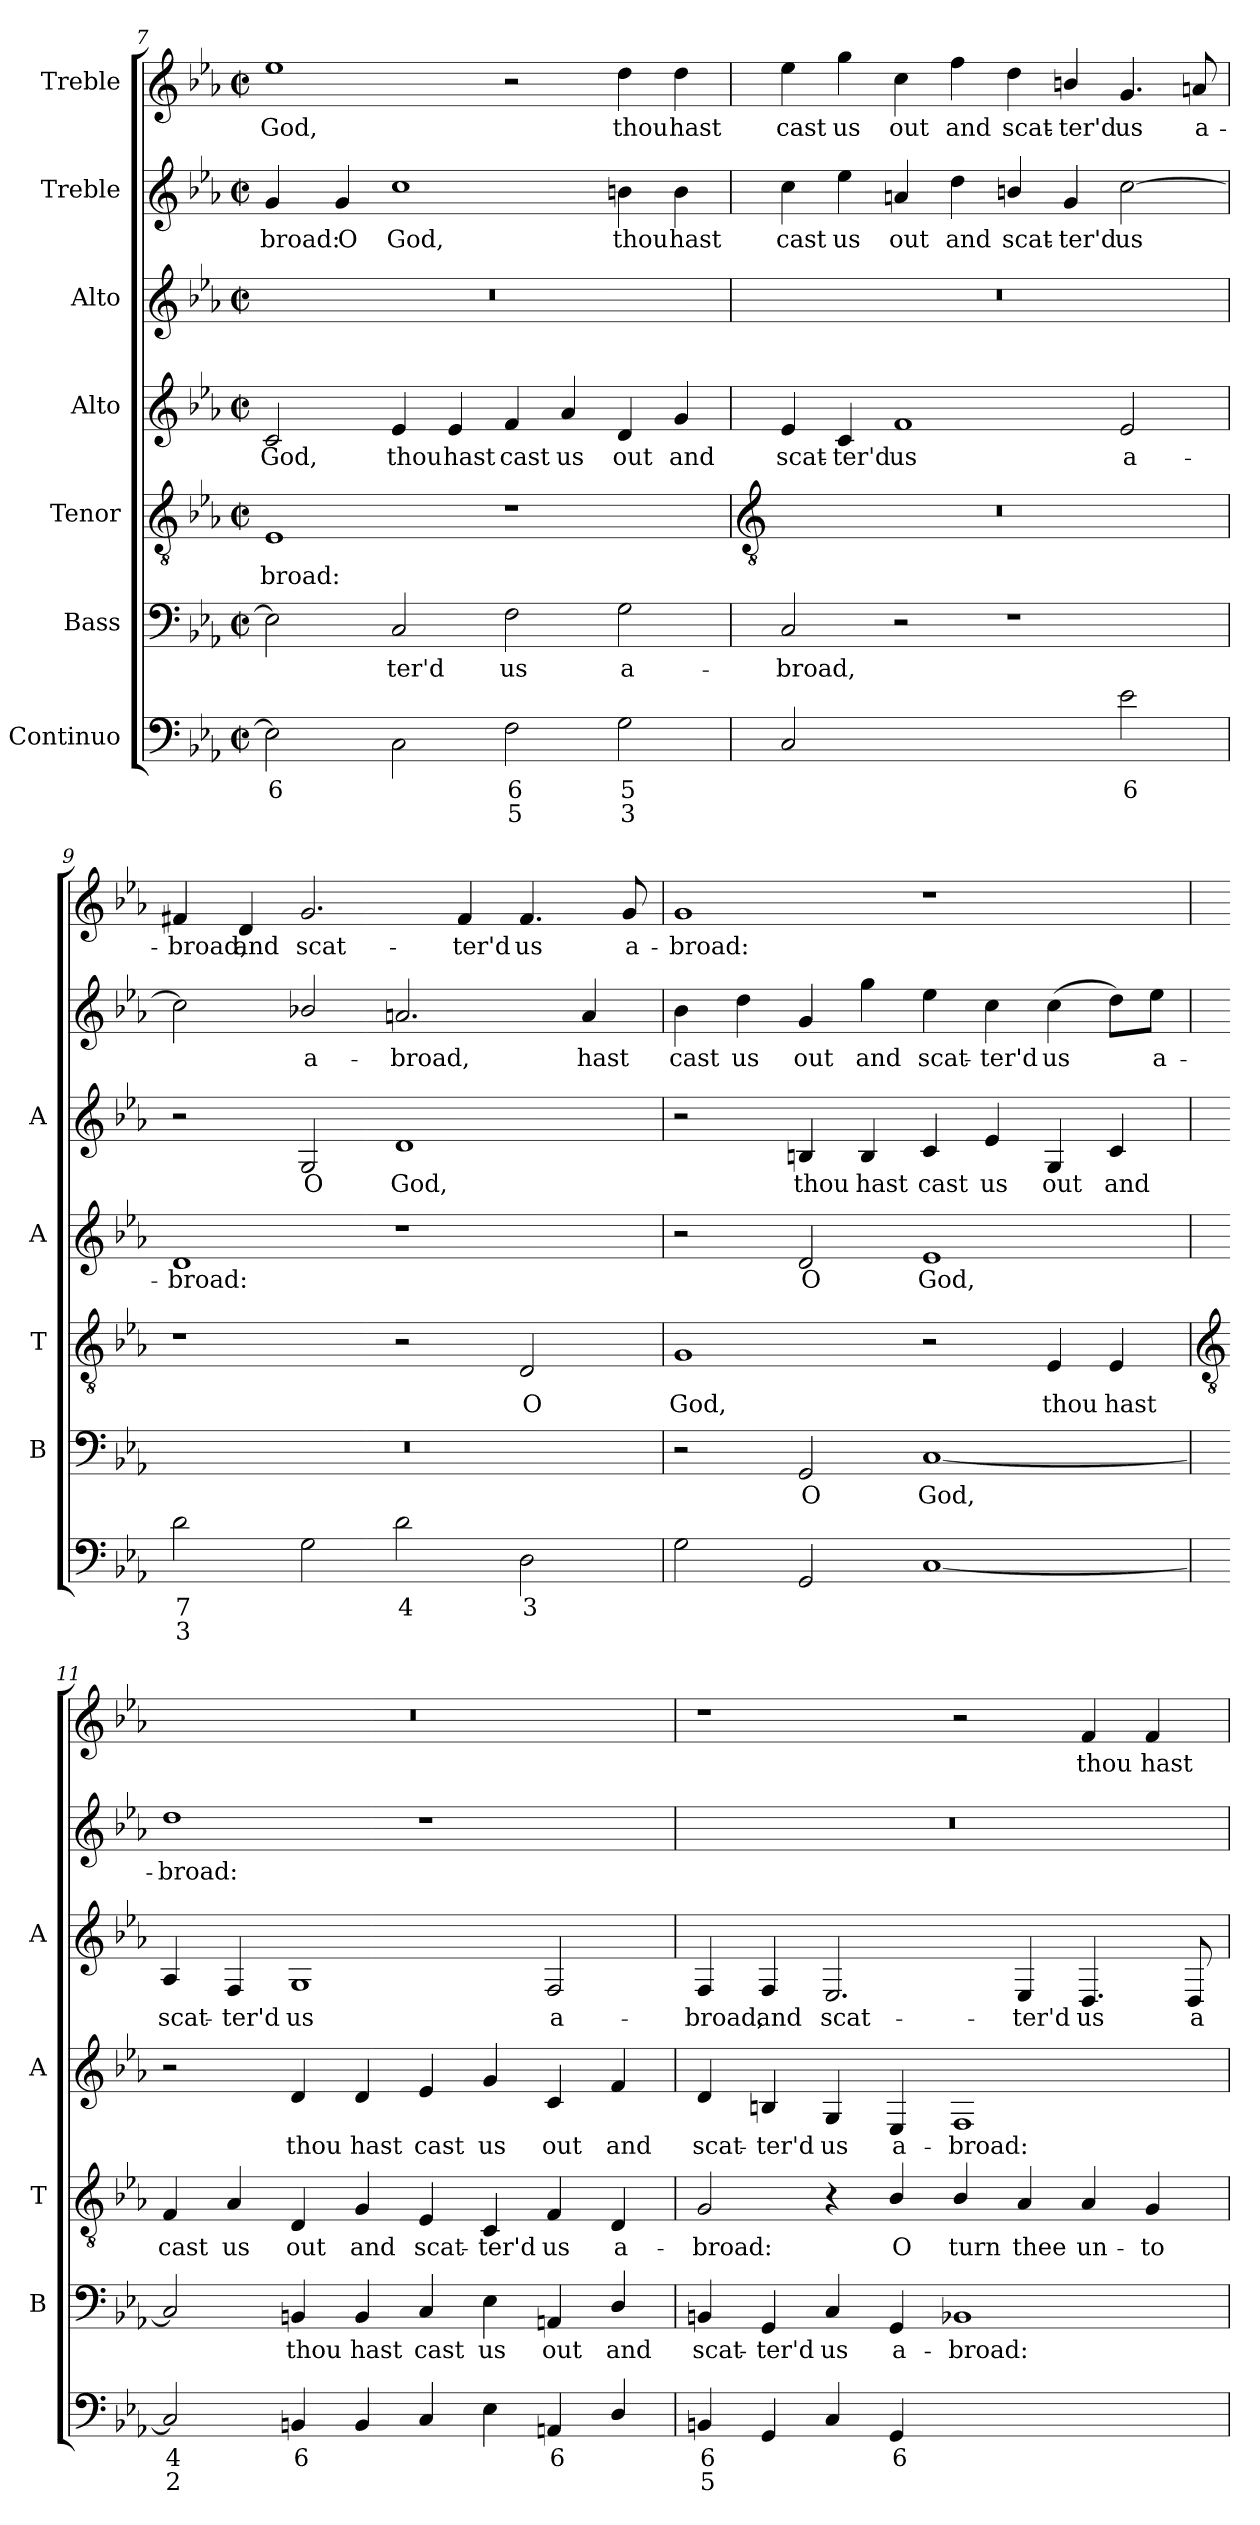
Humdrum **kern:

**kern	**text	**text	**kern	**text	**kern	**text	**kern	**text	**kern	**text	**kern	**text	**kern	**text
*part7	*part7	*part7	*part6	*part6	*part5	*part5	*part4	*part4	*part3	*part3	*part2	*part2	*part1	*part1
*staff7	*staff7	*staff7	*staff6	*staff6	*staff5	*staff5	*staff4	*staff4	*staff3	*staff3	*staff2	*staff2	*staff1	*staff1
*I"Continuo	*	*	*I"Bass	*	*I"Tenor	*	*I"Alto	*	*I"Alto	*	*I"Treble	*	*I"Treble	*
*	*	*	*I'B	*	*I'T	*	*I'A	*	*I'A	*	*	*	*	*
*clefF4	*	*	*clefF4	*	*clefGv2	*	*clefG2	*	*clefG2	*	*clefG2	*	*clefG2	*
*k[b-e-a-]	*	*	*k[b-e-a-]	*	*k[b-e-a-]	*	*k[b-e-a-]	*	*k[b-e-a-]	*	*k[b-e-a-]	*	*k[b-e-a-]	*
*E-:	*	*	*E-:	*	*E-:	*	*E-:	*	*E-:	*	*E-:	*	*E-:	*
*M4/2	*	*	*M4/2	*	*M4/2	*	*M4/2	*	*M4/2	*	*M4/2	*	*M4/2	*
*met(c|)	*	*	*met(c|)	*	*met(c|)	*	*met(c|)	*	*met(c|)	*	*met(c|)	*	*met(c|)	*
=7	=7	=7	=7	=7	=7	=7	=7	=7	=7	=7	=7	=7	=7	=7
*^	*	*	*	*	*	*	*	*	*	*	*	*	*	*
!	!	!LO:LY:b	!	!	!	!	!LO:LY:b	!	!LO:LY:b	!	!	!	!LO:LY:b	!	!LO:LY:b
0ryy	2E-\]	6	.	2E-]	.	1E-	broad:	2c	God,	0r	.	4g	-broad:	1ee-	God,
!	!	!	!	!	!	!	!	!	!	!	!	!	!LO:LY:b	!	!
.	.	.	.	.	.	.	.	.	.	.	.	4g	O	.	.
!	!	!	!	!	!LO:LY:b	!	!	!	!LO:LY:b	!	!	!	!LO:LY:b	!	!
.	2C\	.	.	2C	ter'd	.	.	4e-	thou	.	.	1cc	God,	.	.
!	!	!	!	!	!	!	!	!	!LO:LY:b	!	!	!	!	!	!
.	.	.	.	.	.	.	.	4e-	hast	.	.	.	.	.	.
!	!	!LO:LY:b	!LO:LY:b	!	!LO:LY:b	!	!	!	!LO:LY:b	!	!	!	!	!	!
.	2F\	6	5	2F	us	1r	.	4f	cast	.	.	.	.	2r	.
!	!	!	!	!	!	!	!	!	!LO:LY:b	!	!	!	!	!	!
.	.	.	.	.	.	.	.	4a-	us	.	.	.	.	.	.
!	!	!LO:LY:b	!LO:LY:b	!	!LO:LY:b	!	!	!	!LO:LY:b	!	!	!	!LO:LY:b	!	!LO:LY:b
.	2G\	5	3	2G	a-	.	.	4d	out	.	.	4bn	thou	4dd	thou
!	!	!	!	!	!	!	!	!	!LO:LY:b	!	!	!	!LO:LY:b	!	!LO:LY:b
.	.	.	.	.	.	.	.	4g	and	.	.	4b	hast	4dd	hast
*v	*v	*	*	*	*	*	*	*	*	*	*	*	*	*	*
!!LO:LB:g=z
=8	=8	=8	=8	=8	=8	=8	=8	=8	=8	=8	=8	=8	=8	=8
*	*	*	*	*	*clefGv2	*	*	*	*	*	*	*	*	*
!	!	!	!	!LO:LY:b	!	!	!	!LO:LY:b	!	!	!	!LO:LY:b	!	!LO:LY:b
2C	.	.	2C	-broad,	0r	.	4e-	scat-	0r	.	4cc	cast	4ee-	cast
!	!	!	!	!	!	!	!	!LO:LY:b	!	!	!	!LO:LY:b	!	!LO:LY:b
.	.	.	.	.	.	.	4c	-ter'd	.	.	4ee-	us	4gg	us
!	!	!	!	!	!	!	!	!LO:LY:b	!	!	!	!LO:LY:b	!	!LO:LY:b
[2fyy	.	.	2r	.	.	.	1f	us	.	.	4an	out	4cc	out
!	!	!	!	!	!	!	!	!	!	!	!	!LO:LY:b	!	!LO:LY:b
.	.	.	.	.	.	.	.	.	.	.	4dd	and	4ff	and
!	!LO:LY:b	!LO:LY:b	!	!	!	!	!	!	!	!	!	!LO:LY:b	!	!LO:LY:b
2fyy]	4	2	1r	.	.	.	.	.	.	.	4bn/	scat-	4dd	scat-
!	!	!	!	!	!	!	!	!	!	!	!	!LO:LY:b	!	!LO:LY:b
.	.	.	.	.	.	.	.	.	.	.	4g	-ter'd	4bn/	-ter'd
!	!LO:LY:b	!	!	!	!	!	!	!LO:LY:b	!	!	!	!LO:LY:b	!	!LO:LY:b
2e-	6	.	.	.	.	.	2e-	a-	.	.	[2cc	us	4.g	us
!	!	!	!	!	!	!	!	!	!	!	!	!	!	!LO:LY:b
.	.	.	.	.	.	.	.	.	.	.	.	.	8an	a-
=9	=9	=9	=9	=9	=9	=9	=9	=9	=9	=9	=9	=9	=9	=9
!	!LO:LY:b	!LO:LY:b	!	!	!	!	!	!LO:LY:b	!	!	!	!	!	!LO:LY:b
2d	7	3	0r	.	1r	.	1d	-broad:	2r	.	2cc]	.	4f#X	-broad,
!	!	!	!	!	!	!	!	!	!	!	!	!	!	!LO:LY:b
.	.	.	.	.	.	.	.	.	.	.	.	.	4d	and
!	!	!	!	!	!	!	!	!	!	!LO:LY:b	!	!LO:LY:b	!	!LO:LY:b
2G	.	.	.	.	.	.	.	.	2G	O	2b-X/	a-	2.g	scat-
!	!LO:LY:b	!	!	!	!	!	!	!	!	!LO:LY:b	!	!LO:LY:b	!	!
2d	4	.	.	.	2r	.	1r	.	1d	God,	2.an	-broad,	.	.
!	!	!	!	!	!	!	!	!	!	!	!	!	!	!LO:LY:b
.	.	.	.	.	.	.	.	.	.	.	.	.	4f#	-ter'd
!	!LO:LY:b	!	!	!	!	!LO:LY:b	!	!	!	!	!	!	!	!LO:LY:b
2D	3	.	.	.	2D	O	.	.	.	.	.	.	4.f#	us
!	!	!	!	!	!	!	!	!	!	!	!	!LO:LY:b	!	!
.	.	.	.	.	.	.	.	.	.	.	4a	hast	.	.
!	!	!	!	!	!	!	!	!	!	!	!	!	!	!LO:LY:b
.	.	.	.	.	.	.	.	.	.	.	.	.	8g	a-
=10	=10	=10	=10	=10	=10	=10	=10	=10	=10	=10	=10	=10	=10	=10
!	!	!	!	!	!	!LO:LY:b	!	!	!	!	!	!LO:LY:b	!	!LO:LY:b
2G	.	.	2r	.	1G	God,	2r	.	2r	.	4b-	cast	1g	-broad:
!	!	!	!	!	!	!	!	!	!	!	!	!LO:LY:b	!	!
.	.	.	.	.	.	.	.	.	.	.	4dd	us	.	.
!	!	!	!	!LO:LY:b	!	!	!	!LO:LY:b	!	!LO:LY:b	!	!LO:LY:b	!	!
2GG	.	.	2GG	O	.	.	2d	O	4Bn	thou	4g	out	.	.
!	!	!	!	!	!	!	!	!	!	!LO:LY:b	!	!LO:LY:b	!	!
.	.	.	.	.	.	.	.	.	4B	hast	4gg	and	.	.
!	!	!	!	!LO:LY:b	!	!	!	!LO:LY:b	!	!LO:LY:b	!	!LO:LY:b	!	!
[1C	.	.	[1C	God,	2r	.	1e-	God,	4c	cast	4ee-	scat-	1r	.
!	!	!	!	!	!	!	!	!	!	!LO:LY:b	!	!LO:LY:b	!	!
.	.	.	.	.	.	.	.	.	4e-	us	4cc	-ter'd	.	.
!	!	!	!	!	!	!LO:LY:b	!	!	!	!LO:LY:b	!	!LO:LY:b	!	!
.	.	.	.	.	4E-	thou	.	.	4G	out	(>4cc	us	.	.
!	!	!	!	!	!	!LO:LY:b	!	!	!	!LO:LY:b	!	!	!	!
.	.	.	.	.	4E-	hast	.	.	4c	and	8dd\L)	.	.	.
!	!	!	!	!	!	!	!	!	!	!	!	!LO:LY:b	!	!
.	.	.	.	.	.	.	.	.	.	.	8ee-\J	a-	.	.
!!LO:LB:g=z
=11	=11	=11	=11	=11	=11	=11	=11	=11	=11	=11	=11	=11	=11	=11
*	*	*	*	*	*clefGv2	*	*	*	*	*	*	*	*	*
!	!LO:LY:b	!LO:LY:b	!	!	!	!LO:LY:b	!	!	!	!LO:LY:b	!	!LO:LY:b	!	!
2C]	4	2	2C]	.	4F	cast	2r	.	4A-	scat-	1dd	-broad:	0r	.
!	!	!	!	!	!	!LO:LY:b	!	!	!	!LO:LY:b	!	!	!	!
.	.	.	.	.	4A-	us	.	.	4F	-ter'd	.	.	.	.
!	!LO:LY:b	!	!	!LO:LY:b	!	!LO:LY:b	!	!LO:LY:b	!	!LO:LY:b	!	!	!	!
4BBn	6	.	4BBn	thou	4D	out	4d	thou	1G	us	.	.	.	.
!	!	!	!	!LO:LY:b	!	!LO:LY:b	!	!LO:LY:b	!	!	!	!	!	!
4BB	.	.	4BB	hast	4G	and	4d	hast	.	.	.	.	.	.
!	!	!	!	!LO:LY:b	!	!LO:LY:b	!	!LO:LY:b	!	!	!	!	!	!
4C	.	.	4C	cast	4E-	scat-	4e-	cast	.	.	1r	.	.	.
!	!	!	!	!LO:LY:b	!	!LO:LY:b	!	!LO:LY:b	!	!	!	!	!	!
4E-	.	.	4E-	us	4C	-ter'd	4g	us	.	.	.	.	.	.
!	!LO:LY:b	!	!	!LO:LY:b	!	!LO:LY:b	!	!LO:LY:b	!	!LO:LY:b	!	!	!	!
4AAn	6	.	4AAn	out	4F	us	4c	out	2F	a-	.	.	.	.
!	!	!	!	!LO:LY:b	!	!LO:LY:b	!	!LO:LY:b	!	!	!	!	!	!
4D/	.	.	4D/	and	4D	a-	4f	and	.	.	.	.	.	.
=12	=12	=12	=12	=12	=12	=12	=12	=12	=12	=12	=12	=12	=12	=12
!	!LO:LY:b	!LO:LY:b	!	!LO:LY:b	!	!LO:LY:b	!	!LO:LY:b	!	!LO:LY:b	!	!	!	!
4BBn	6	5	4BBn	scat-	2G	-broad:	4d	scat-	4F	-broad,	0r	.	1r	.
!	!	!	!	!LO:LY:b	!	!	!	!LO:LY:b	!	!LO:LY:b	!	!	!	!
4GG	.	.	4GG	-ter'd	.	.	4Bn	-ter'd	4F	and	.	.	.	.
!	!	!	!	!LO:LY:b	!	!	!	!LO:LY:b	!	!LO:LY:b	!	!	!	!
4C	.	.	4C	us	4r	.	4G	us	2.E-	scat-	.	.	.	.
!	!LO:LY:b	!	!	!LO:LY:b	!	!LO:LY:b	!	!LO:LY:b	!	!	!	!	!	!
4GG	6	.	4GG	a-	4B-/	O	4E-	a-	.	.	.	.	.	.
!	!LO:LY:b	!	!	!LO:LY:b	!	!LO:LY:b	!	!LO:LY:b	!	!	!	!	!	!
[2BB-Xyy	4	.	1BB-X	-broad:	4B-/	turn	1F	-broad:	.	.	.	.	2r	.
!	!	!	!	!	!	!LO:LY:b	!	!	!	!LO:LY:b	!	!	!	!
.	.	.	.	.	4A-	thee	.	.	4E-	-ter'd	.	.	.	.
!	!LO:LY:b	!LO:LY:b	!	!	!	!LO:LY:b	!	!	!	!LO:LY:b	!	!	!	!LO:LY:b
2BB-yy]	3	7	.	.	4A-	un-	.	.	4.D	us	.	.	4f	thou
!	!	!	!	!	!	!LO:LY:b	!	!	!	!	!	!	!	!LO:LY:b
.	.	.	.	.	4G	-to	.	.	.	.	.	.	4f	hast
!	!	!	!	!	!	!	!	!	!	!LO:LY:b	!	!	!	!
.	.	.	.	.	.	.	.	.	8D	a-	.	.	.	.
=	=	=	=	=	=	=	=	=	=	=	=	=	=	=
*-	*-	*-	*-	*-	*-	*-	*-	*-	*-	*-	*-	*-	*-	*-
